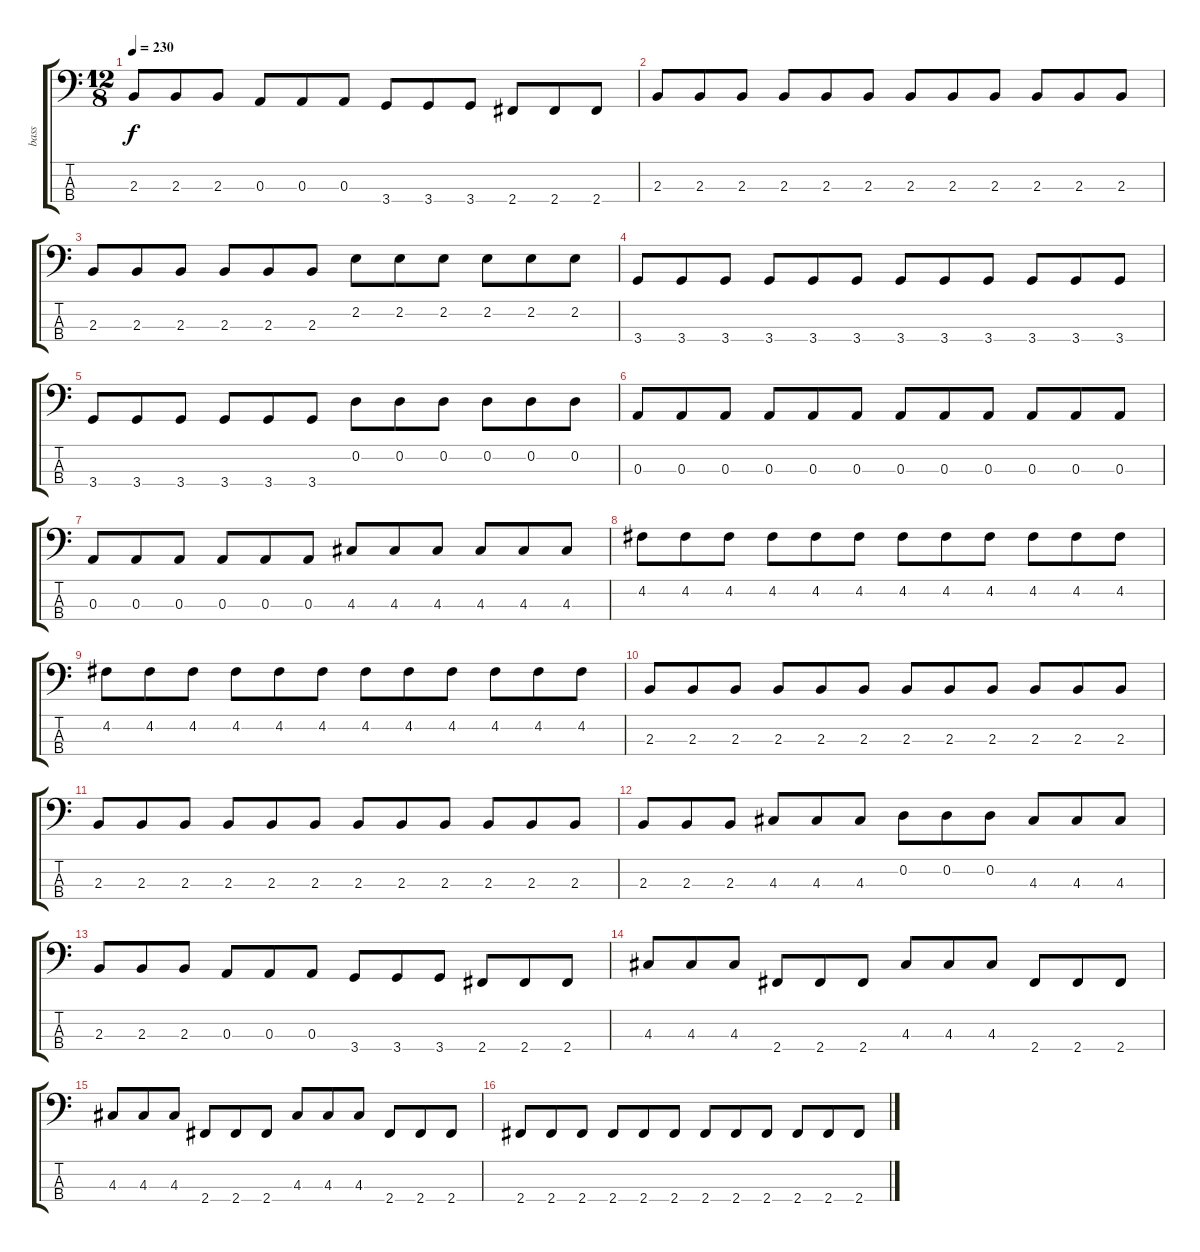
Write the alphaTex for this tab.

\track ("bass" "bass") {instrument electricbassfinger}
\staff {score tabs}
\tuning (G2 D2 A1 E1) {hide}
\ts (12 8)
\tempo 230
\clef f4
\ks c
2.3.8{dy f} 2.3.8 2.3.8 0.3.8 0.3.8 0.3.8 3.4.8 3.4.8 3.4.8 2.4.8 2.4.8 2.4.8 |
2.3.8 2.3.8 2.3.8 2.3.8 2.3.8 2.3.8 2.3.8 2.3.8 2.3.8 2.3.8 2.3.8 2.3.8 |
2.3.8 2.3.8 2.3.8 2.3.8 2.3.8 2.3.8 2.2.8 2.2.8 2.2.8 2.2.8 2.2.8 2.2.8 |
3.4.8 3.4.8 3.4.8 3.4.8 3.4.8 3.4.8 3.4.8 3.4.8 3.4.8 3.4.8 3.4.8 3.4.8 |
3.4.8 3.4.8 3.4.8 3.4.8 3.4.8 3.4.8 0.2.8 0.2.8 0.2.8 0.2.8 0.2.8 0.2.8 |
0.3.8 0.3.8 0.3.8 0.3.8 0.3.8 0.3.8 0.3.8 0.3.8 0.3.8 0.3.8 0.3.8 0.3.8 |
0.3.8 0.3.8 0.3.8 0.3.8 0.3.8 0.3.8 4.3.8 4.3.8 4.3.8 4.3.8 4.3.8 4.3.8 |
4.2.8 4.2.8 4.2.8 4.2.8 4.2.8 4.2.8 4.2.8 4.2.8 4.2.8 4.2.8 4.2.8 4.2.8 |
4.2.8 4.2.8 4.2.8 4.2.8 4.2.8 4.2.8 4.2.8 4.2.8 4.2.8 4.2.8 4.2.8 4.2.8 |
2.3.8 2.3.8 2.3.8 2.3.8 2.3.8 2.3.8 2.3.8 2.3.8 2.3.8 2.3.8 2.3.8 2.3.8 |
2.3.8 2.3.8 2.3.8 2.3.8 2.3.8 2.3.8 2.3.8 2.3.8 2.3.8 2.3.8 2.3.8 2.3.8 |
2.3.8 2.3.8 2.3.8 4.3.8 4.3.8 4.3.8 0.2.8 0.2.8 0.2.8 4.3.8 4.3.8 4.3.8 |
2.3.8 2.3.8 2.3.8 0.3.8 0.3.8 0.3.8 3.4.8 3.4.8 3.4.8 2.4.8 2.4.8 2.4.8 |
4.3.8 4.3.8 4.3.8 2.4.8 2.4.8 2.4.8 4.3.8 4.3.8 4.3.8 2.4.8 2.4.8 2.4.8 |
4.3.8 4.3.8 4.3.8 2.4.8 2.4.8 2.4.8 4.3.8 4.3.8 4.3.8 2.4.8 2.4.8 2.4.8 |
2.4.8 2.4.8 2.4.8 2.4.8 2.4.8 2.4.8 2.4.8 2.4.8 2.4.8 2.4.8 2.4.8 2.4.8
